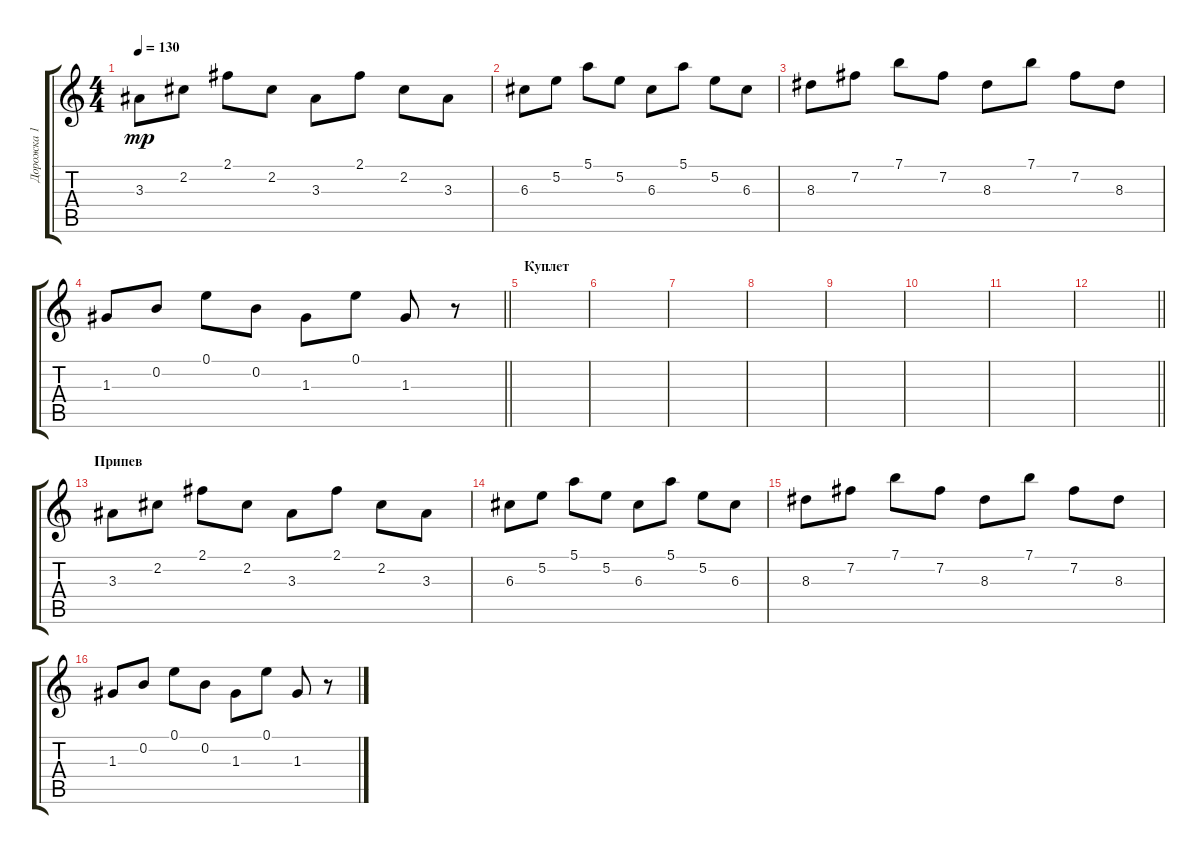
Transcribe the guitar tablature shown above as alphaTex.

\track ("Дорожка 1" "Дорожка 1") {instrument distortionguitar}
\staff {score tabs}
\tuning (E4 B3 G3 D3 A2 E2) {hide}
\ts (4 4)
\tempo 130
\clef g2
\ks c
3.3.8{dy mp} 2.2.8 2.1.8 2.2.8 3.3.8 2.1.8 2.2.8 3.3.8 |
6.3.8 5.2.8 5.1.8 5.2.8 6.3.8 5.1.8 5.2.8 6.3.8 |
8.3.8 7.2.8 7.1.8 7.2.8 8.3.8 7.1.8 7.2.8 8.3.8 |
\barLineRight lightlight
1.3.8 0.2.8 0.1.8 0.2.8 1.3.8 0.1.8 1.3.8 r.8 |
\section ("" "Куплет")
|
|
|
|
|
|
|
\barLineRight lightlight
|
\section ("" "Припев")
3.3.8 2.2.8 2.1.8 2.2.8 3.3.8 2.1.8 2.2.8 3.3.8 |
6.3.8 5.2.8 5.1.8 5.2.8 6.3.8 5.1.8 5.2.8 6.3.8 |
8.3.8 7.2.8 7.1.8 7.2.8 8.3.8 7.1.8 7.2.8 8.3.8 |
1.3.8 0.2.8 0.1.8 0.2.8 1.3.8 0.1.8 1.3.8 r.8
